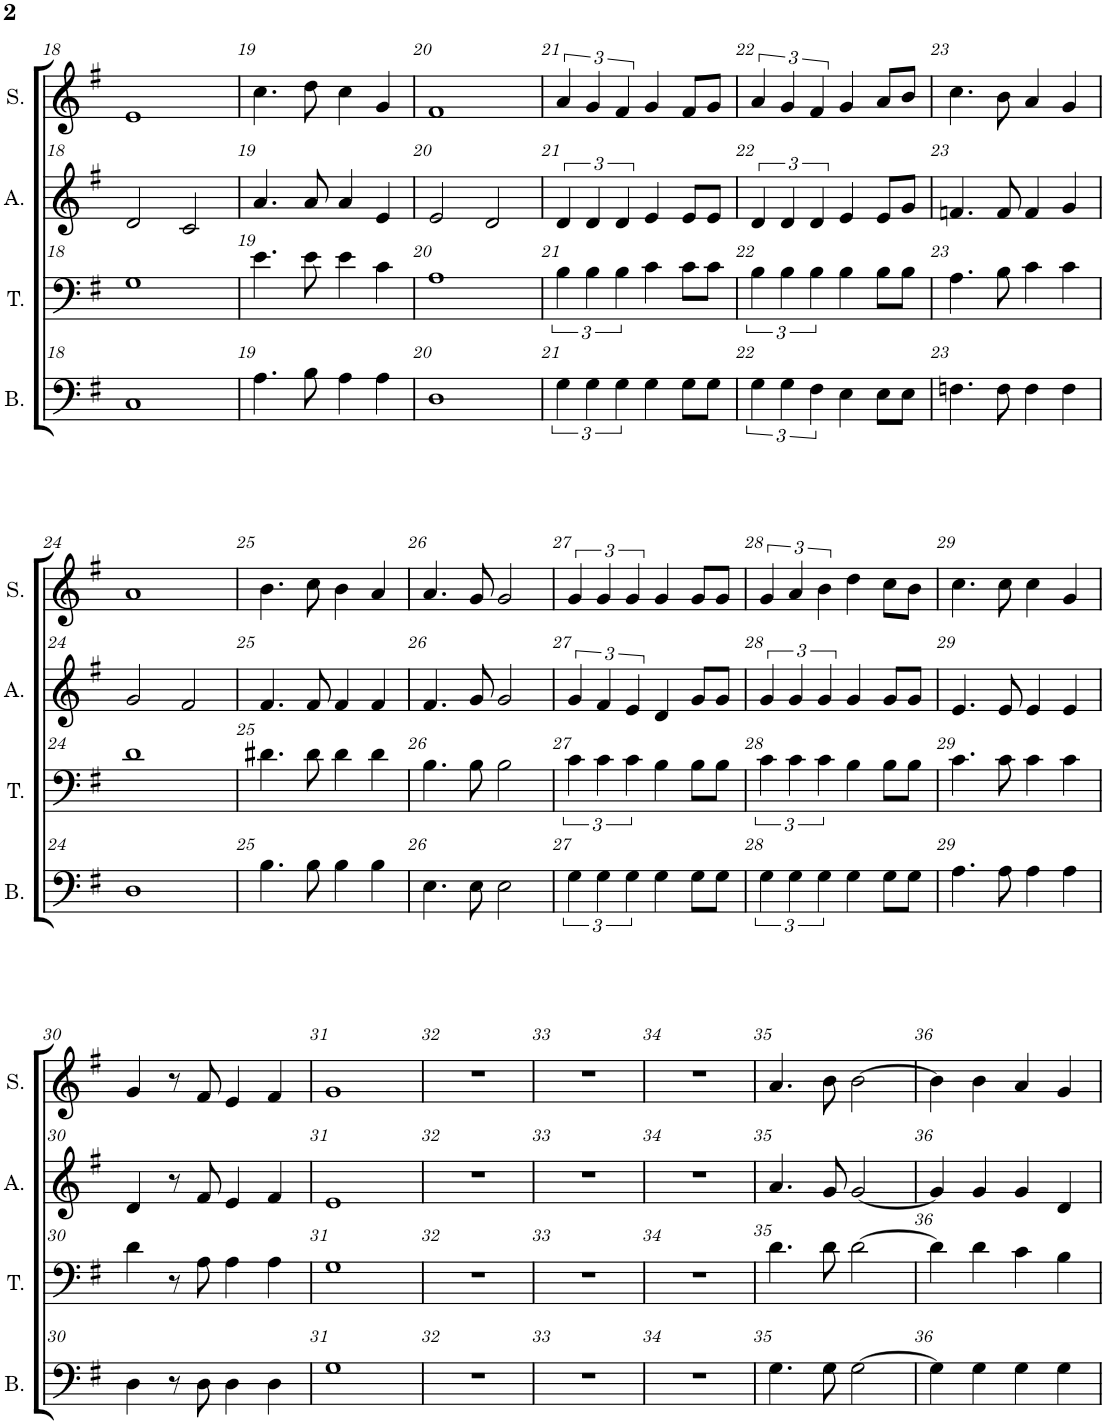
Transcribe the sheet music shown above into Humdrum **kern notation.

**kern	**kern	**kern	**kern
*part4	*part3	*part2	*part1
*staff4	*staff3	*staff2	*staff1
*I"Bass	*I"Tenor	*I"Alto	*I"Soprano
*I'B.	*I'T.	*I'A.	*I'S.
!!LO:PB:g=z
*clefF4	*clefF4	*clefG2	*clefG2
*k[f#]	*k[f#]	*k[f#]	*k[f#]
*M4/4	*M4/4	*M4/4	*M4/4
=18	=18	=18	=18
1C	1G	2d/	1e
.	.	2c/	.
=19	=19	=19	=19
4.A\	4.e\	4.a/	4.cc\
8B\	8e\	8a/	8dd\
4A\	4e\	4a/	4cc\
4A\	4c\	4e/	4g/
=20	=20	=20	=20
1D	1A	2e/	1f#
.	.	2d/	.
=21	=21	=21	=21
6G\	6B\	6d/	6a/
6G\	6B\	6d/	6g/
6G\	6B\	6d/	6f#/
4G\	4c\	4e/	4g/
8G\L	8c\L	8e/L	8f#/L
8G\J	8c\J	8e/J	8g/J
=22	=22	=22	=22
6G\	6B\	6d/	6a/
6G\	6B\	6d/	6g/
6F#\	6B\	6d/	6f#/
4E\	4B\	4e/	4g/
8E\L	8B\L	8e/L	8a/L
8E\J	8B\J	8g/J	8b/J
=23	=23	=23	=23
4.Fn\	4.A\	4.fn/	4.cc\
8F\	8B\	8f/	8b\
4F\	4c\	4f/	4a/
4F\	4c\	4g/	4g/
!!LO:LB:g=z
=24	=24	=24	=24
1D	1d	2g/	1a
.	.	2f#/	.
=25	=25	=25	=25
4.B\	4.d#X\	4.f#/	4.b\
8B\	8d#\	8f#/	8cc\
4B\	4d#\	4f#/	4b\
4B\	4d#\	4f#/	4a/
=26	=26	=26	=26
4.E\	4.B\	4.f#/	4.a/
8E\	8B\	8g/	8g/
2E\	2B\	2g/	2g/
=27	=27	=27	=27
6G\	6c\	6g/	6g/
6G\	6c\	6f#/	6g/
6G\	6c\	6e/	6g/
4G\	4B\	4d/	4g/
8G\L	8B\L	8g/L	8g/L
8G\J	8B\J	8g/J	8g/J
=28	=28	=28	=28
6G\	6c\	6g/	6g/
6G\	6c\	6g/	6a/
6G\	6c\	6g/	6b\
4G\	4B\	4g/	4dd\
8G\L	8B\L	8g/L	8cc\L
8G\J	8B\J	8g/J	8b\J
=29	=29	=29	=29
4.A\	4.c\	4.e/	4.cc\
8A\	8c\	8e/	8cc\
4A\	4c\	4e/	4cc\
4A\	4c\	4e/	4g/
!!LO:LB:g=z
=30	=30	=30	=30
4D\	4d\	4d/	4g/
8r	8r	8r	8r
8D\	8A\	8f#/	8f#/
4D\	4A\	4e/	4e/
4D\	4A\	4f#/	4f#/
=31	=31	=31	=31
1G	1G	1e	1g
=32	=32	=32	=32
1r	1r	1r	1r
=33	=33	=33	=33
1r	1r	1r	1r
=34	=34	=34	=34
1r	1r	1r	1r
=35	=35	=35	=35
4.G\	4.d\	4.a/	4.a/
8G\	8d\	8g/	8b\
[2G\	[2d\	[2g/	[2b\
=36	=36	=36	=36
4G\]	4d\]	4g/]	4b\]
4G\	4d\	4g/	4b\
4G\	4c\	4g/	4a/
4G\	4B\	4d/	4g/
=	=	=	=
*-	*-	*-	*-
